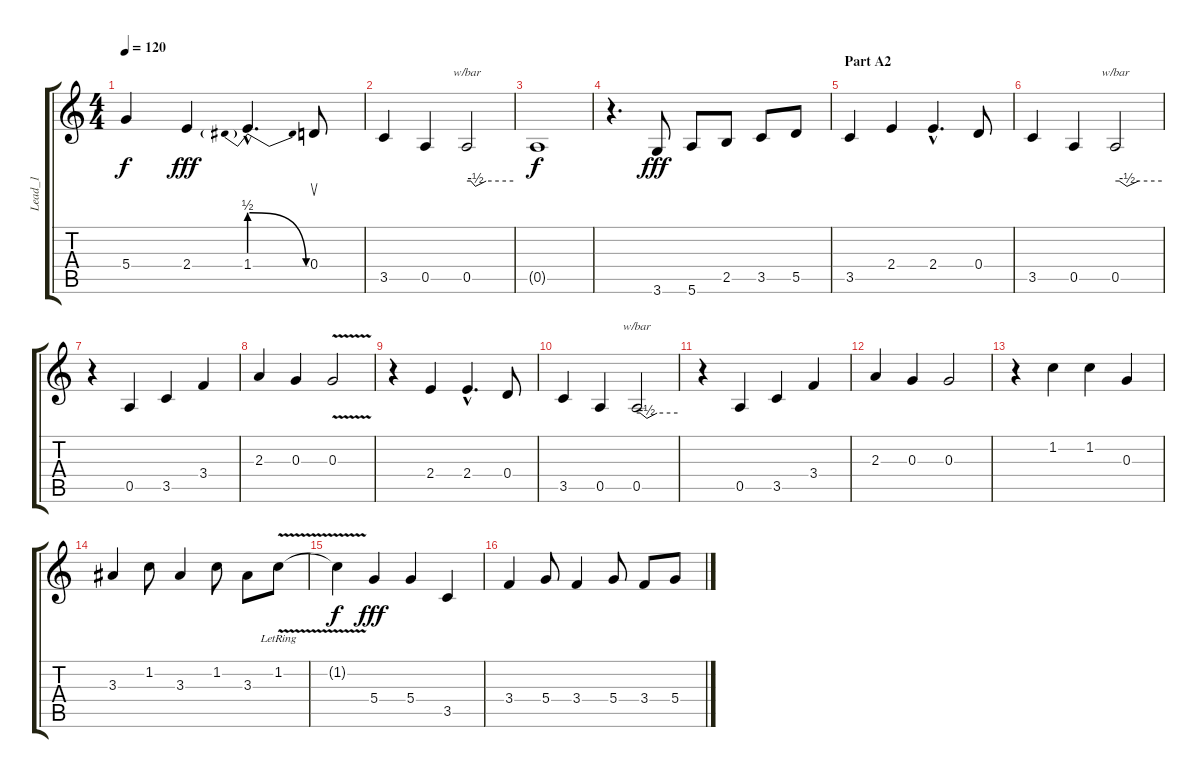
\track ("Lead_1" "Lead_1") {instrument acousticguitarnylon}
\staff {score tabs}
\tuning (E4 B3 G3 D3 A2 E2) {hide}
\ts (4 4)
\tempo 120
\clef g2
\ks c
5.4{t}.4{dy f} 2.4.4{dy fff} 1.4{be (prebendrelease 0 2 60 0) hac}.4{d} 0.4.8{su} |
3.5.4 0.5.4 0.5.2{tbe (custom default 0 0 5 0 11 -2 25 0 60 0)} |
0.5{t}.1{dy f} |
r.4{d} 3.6.8{dy fff} 5.6.8 2.5.8 3.5.8 5.5.8 |
\section ("" "Part A2")
3.5.4{volume 16 instrument electricbasspick} 2.4.4 2.4{hac}.4{d} 0.4.8 |
3.5.4 0.5.4 0.5.2{tbe (custom default 0 0 5 0 15 -2 30 0 60 0)} |
r.4 0.5.4 3.5.4 3.4.4 |
2.3.4 0.3.4 0.3{v}.2 |
r.4 2.4.4 2.4{hac}.4{d} 0.4.8 |
3.5.4 0.5.4 0.5.2{tbe (custom default 0 0 5 0 15 -2 30 0 60 0)} |
r.4 0.5.4 3.5.4 3.4.4 |
2.3.4 0.3.4 0.3.2 |
r.4 1.2.4 1.2.4 0.3.4 |
3.3.4 1.2.8 3.3.4 1.2.8 3.3.8 1.2{v lr}.8 |
1.2{t}.4{dy f} 5.4.4{dy fff} 5.4.4 3.5.4 |
3.4.4 5.4.8 3.4.4 5.4.8 3.4.8 5.4.8
